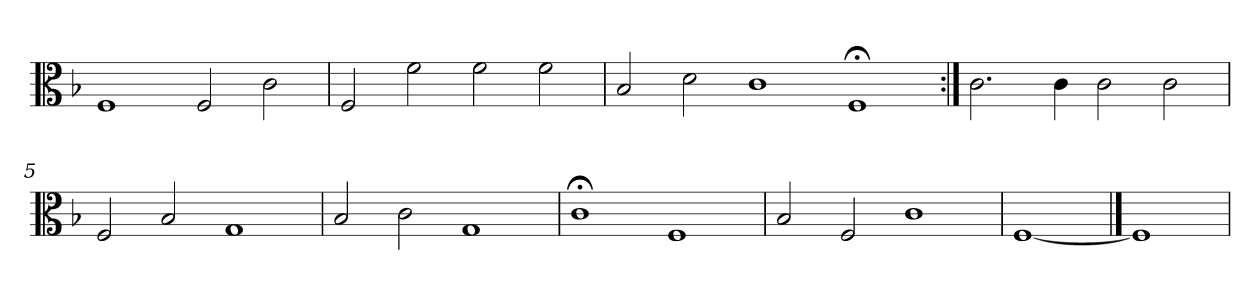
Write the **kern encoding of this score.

**kern
*part1
*staff1
*clefC3
*k[b-]
=1
1F
2F/
2c\
=2
2F/
2f\
2f\
2f\
=3
2B-/
2d\
1c
1F;<
=4:|!
2.c\
4c\
2c\
2c\
=5
2F/
2B-/
1G
=6
2B-/
2c\
1G
=7
1c;<
1F
=8
2B-/
2F/
1c
=9
[1F
==10
1F]
=
*-
